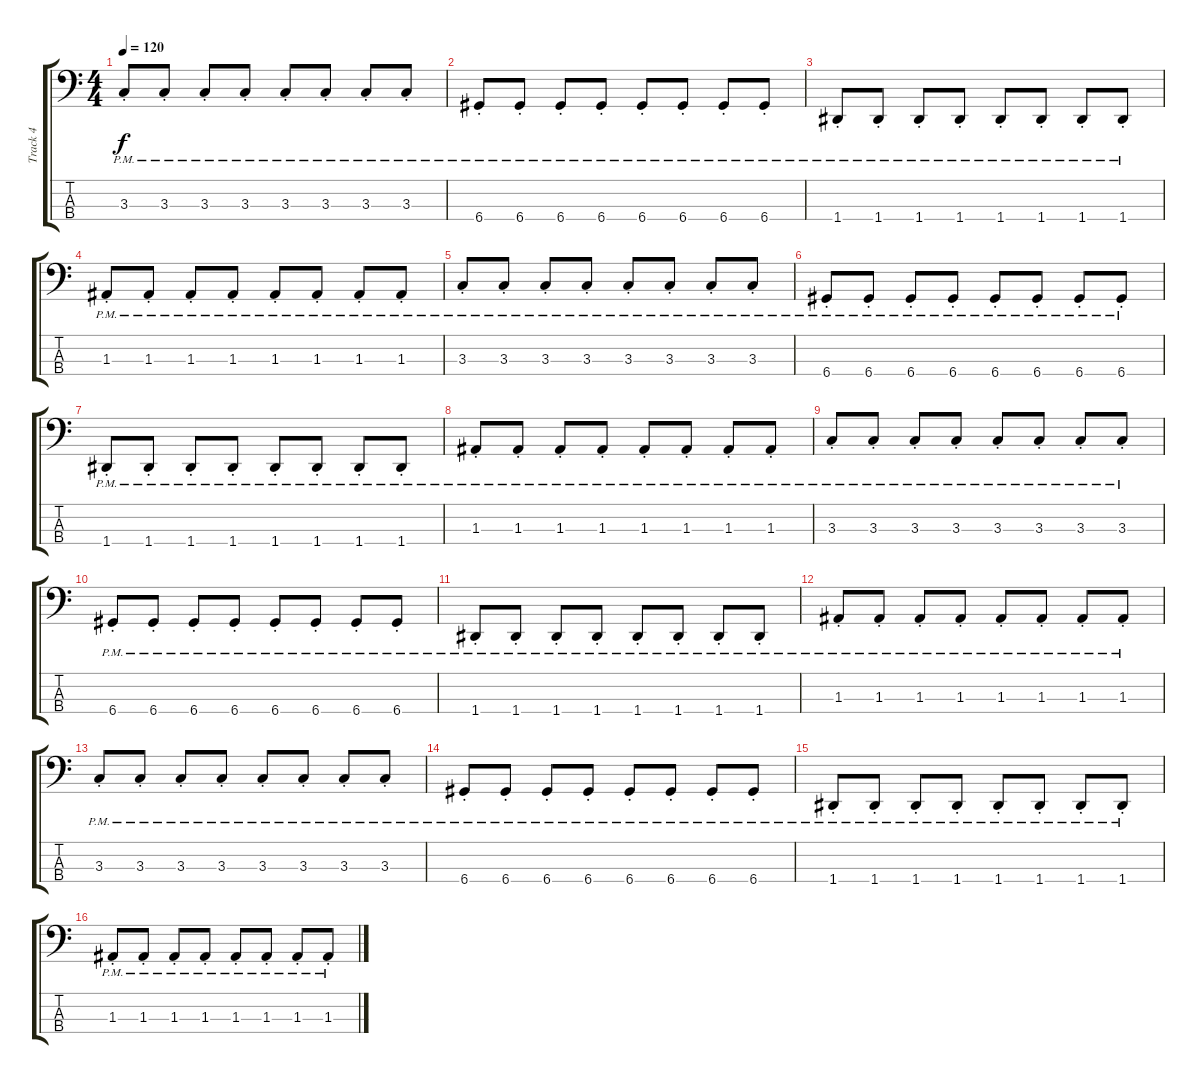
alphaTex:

\track ("Track 4" "Track 4") {instrument electricbassfinger}
\staff {score tabs}
\tuning (G2 D2 A1 D1) {hide}
\ts (4 4)
\tempo 120
\clef f4
\ks c
3.3{pm st}.8{dy f} 3.3{pm st}.8 3.3{pm st}.8 3.3{pm st}.8 3.3{pm st}.8 3.3{pm st}.8 3.3{pm st}.8 3.3{pm st}.8 |
6.4{pm st}.8 6.4{pm st}.8 6.4{pm st}.8 6.4{pm st}.8 6.4{pm st}.8 6.4{pm st}.8 6.4{pm st}.8 6.4{pm st}.8 |
1.4{pm st}.8 1.4{pm st}.8 1.4{pm st}.8 1.4{pm st}.8 1.4{pm st}.8 1.4{pm st}.8 1.4{pm st}.8 1.4{pm st}.8 |
1.3{pm st}.8 1.3{pm st}.8 1.3{pm st}.8 1.3{pm st}.8 1.3{pm st}.8 1.3{pm st}.8 1.3{pm st}.8 1.3{pm st}.8 |
3.3{pm st}.8 3.3{pm st}.8 3.3{pm st}.8 3.3{pm st}.8 3.3{pm st}.8 3.3{pm st}.8 3.3{pm st}.8 3.3{pm st}.8 |
6.4{pm st}.8 6.4{pm st}.8 6.4{pm st}.8 6.4{pm st}.8 6.4{pm st}.8 6.4{pm st}.8 6.4{pm st}.8 6.4{pm st}.8 |
1.4{pm st}.8 1.4{pm st}.8 1.4{pm st}.8 1.4{pm st}.8 1.4{pm st}.8 1.4{pm st}.8 1.4{pm st}.8 1.4{pm st}.8 |
1.3{pm st}.8 1.3{pm st}.8 1.3{pm st}.8 1.3{pm st}.8 1.3{pm st}.8 1.3{pm st}.8 1.3{pm st}.8 1.3{pm st}.8 |
3.3{pm st}.8 3.3{pm st}.8 3.3{pm st}.8 3.3{pm st}.8 3.3{pm st}.8 3.3{pm st}.8 3.3{pm st}.8 3.3{pm st}.8 |
6.4{pm st}.8 6.4{pm st}.8 6.4{pm st}.8 6.4{pm st}.8 6.4{pm st}.8 6.4{pm st}.8 6.4{pm st}.8 6.4{pm st}.8 |
1.4{pm st}.8 1.4{pm st}.8 1.4{pm st}.8 1.4{pm st}.8 1.4{pm st}.8 1.4{pm st}.8 1.4{pm st}.8 1.4{pm st}.8 |
1.3{pm st}.8 1.3{pm st}.8 1.3{pm st}.8 1.3{pm st}.8 1.3{pm st}.8 1.3{pm st}.8 1.3{pm st}.8 1.3{pm st}.8 |
3.3{pm st}.8 3.3{pm st}.8 3.3{pm st}.8 3.3{pm st}.8 3.3{pm st}.8 3.3{pm st}.8 3.3{pm st}.8 3.3{pm st}.8 |
6.4{pm st}.8 6.4{pm st}.8 6.4{pm st}.8 6.4{pm st}.8 6.4{pm st}.8 6.4{pm st}.8 6.4{pm st}.8 6.4{pm st}.8 |
1.4{pm st}.8 1.4{pm st}.8 1.4{pm st}.8 1.4{pm st}.8 1.4{pm st}.8 1.4{pm st}.8 1.4{pm st}.8 1.4{pm st}.8 |
1.3{pm st}.8 1.3{pm st}.8 1.3{pm st}.8 1.3{pm st}.8 1.3{pm st}.8 1.3{pm st}.8 1.3{pm st}.8 1.3{pm st}.8
